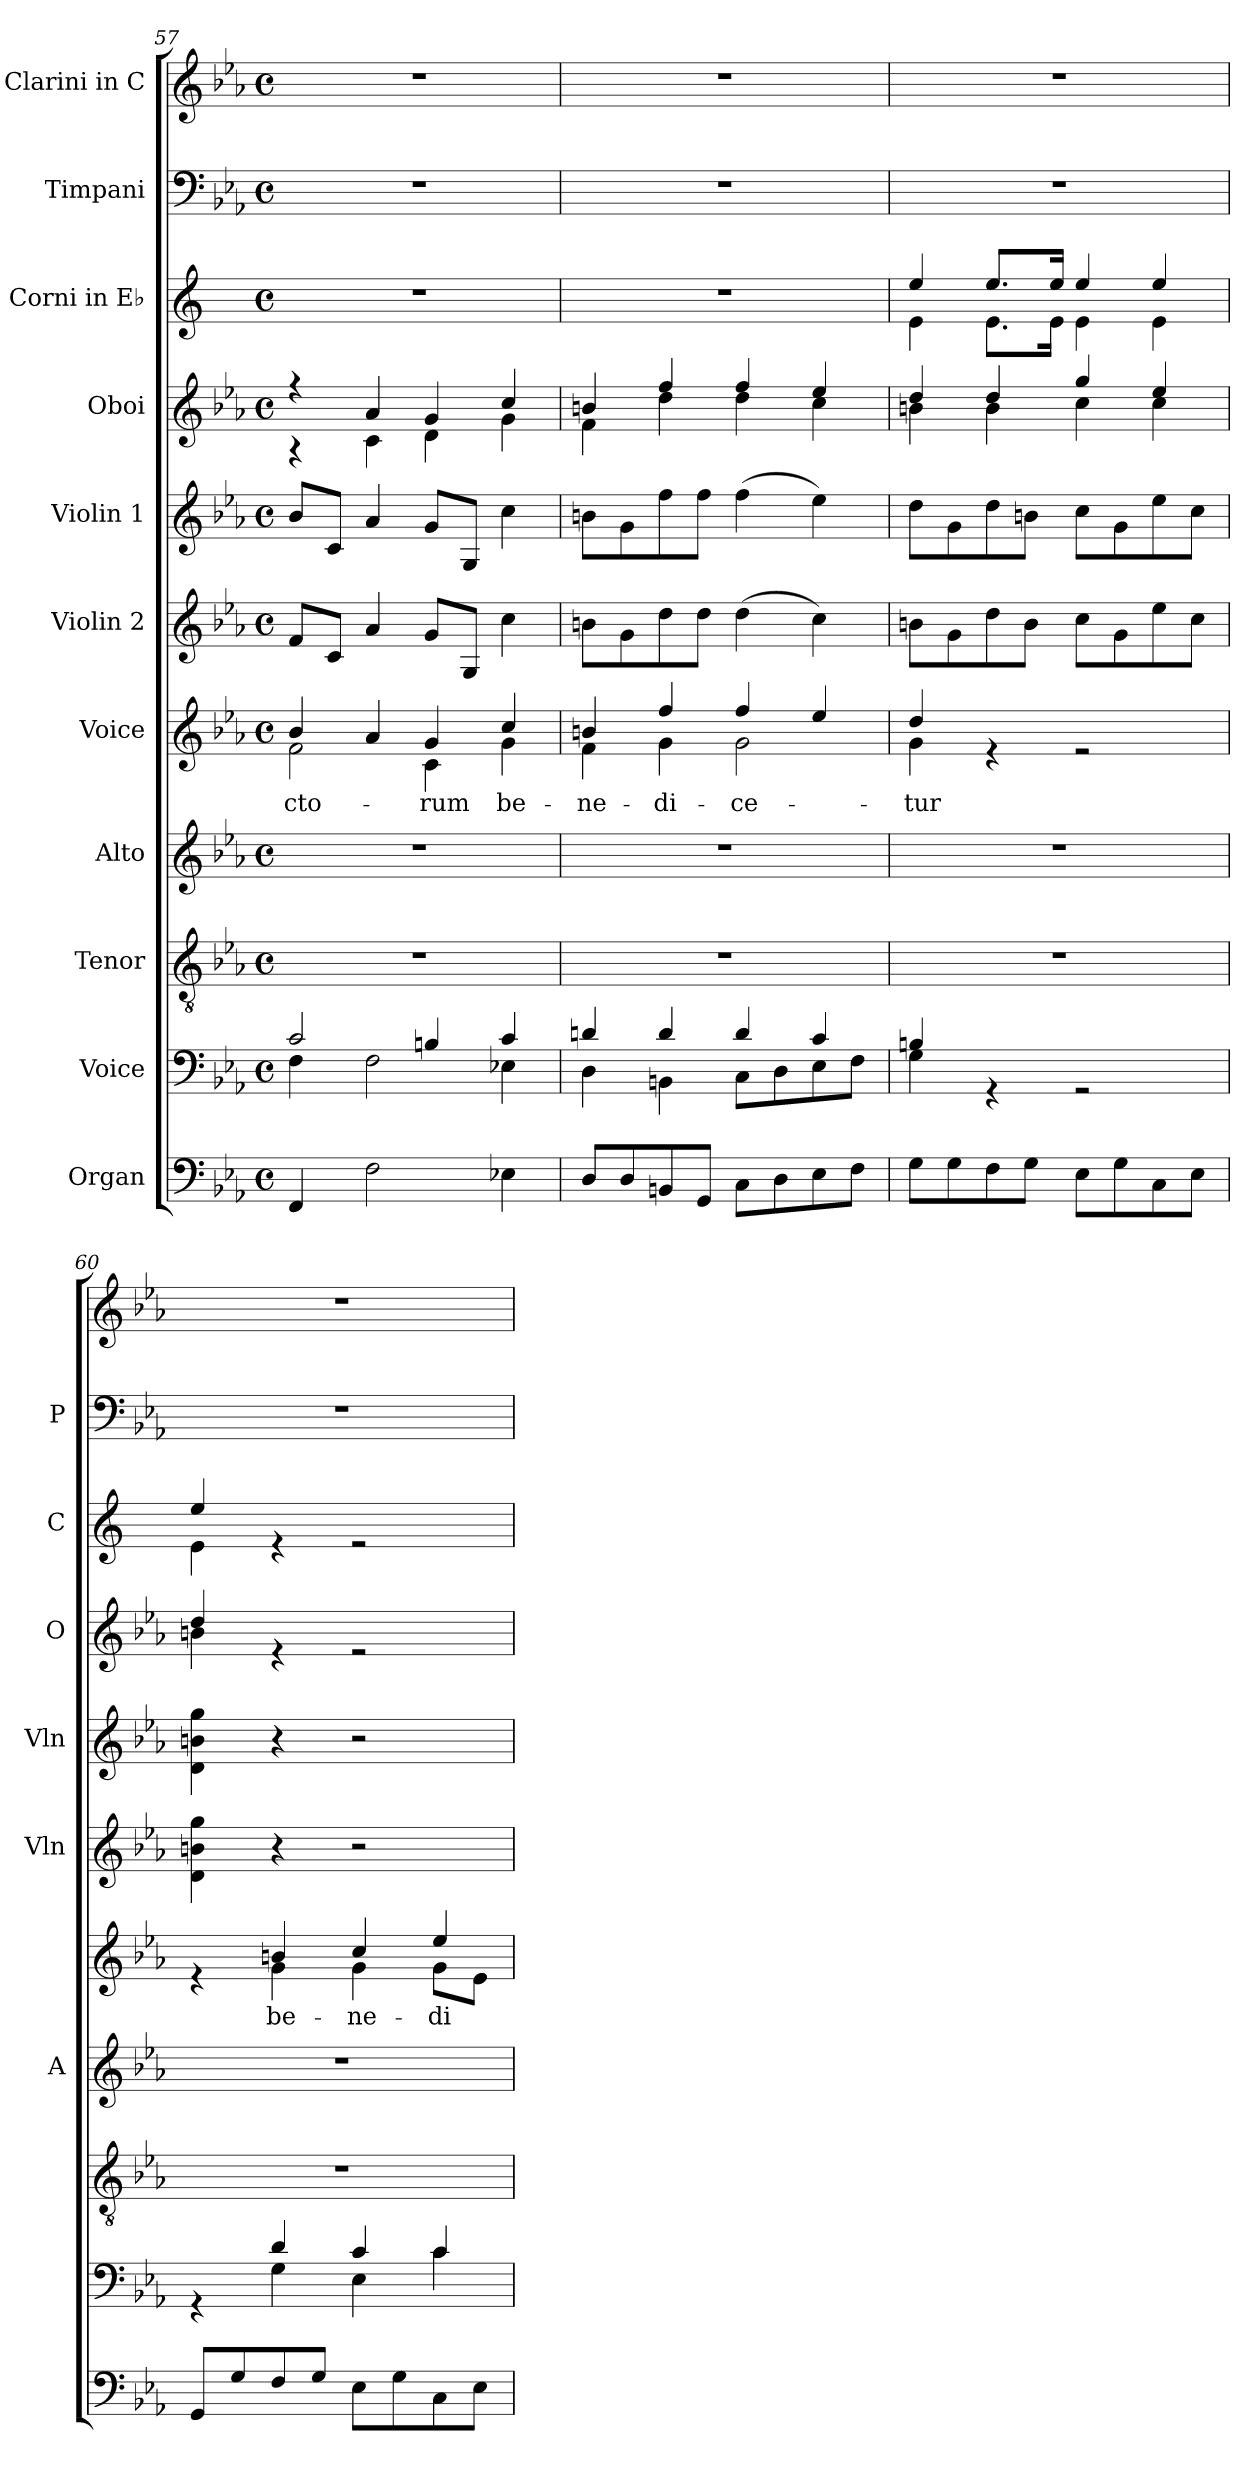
**kern	**kern	**kern	**kern	**kern	**text	**kern	**kern	**kern	**kern	**kern	**kern
*part11	*part10	*part9	*part8	*part7	*part7	*part6	*part5	*part4	*part3	*part2	*part1
*staff11	*staff10	*staff9	*staff8	*staff7	*staff7	*staff6	*staff5	*staff4	*staff3	*staff2	*staff1
*I"Organ	*I"Voice	*I"Tenor	*I"Alto	*I"Voice	*	*I"Violin 2	*I"Violin 1	*I"Oboi	*I"Corni in E♭	*I"Timpani	*I"Clarini in C
*	*	*	*I'A	*	*	*I'Vln	*I'Vln	*I'O	*I'C	*I'P	*
*clefF4	*clefF4	*clefGv2	*clefG2	*clefG2	*	*clefG2	*clefG2	*clefG2	*clefG2	*clefF4	*clefG2
*	*	*	*	*	*	*	*	*	*ITrd5c9	*	*
*k[b-e-a-]	*k[b-e-a-]	*k[b-e-a-]	*k[b-e-a-]	*k[b-e-a-]	*	*k[b-e-a-]	*k[b-e-a-]	*k[b-e-a-]	*k[b-e-a-]	*k[b-e-a-]	*k[b-e-a-]
*M4/4	*M4/4	*M4/4	*M4/4	*M4/4	*	*M4/4	*M4/4	*M4/4	*M4/4	*M4/4	*M4/4
*met(c)	*met(c)	*met(c)	*met(c)	*met(c)	*	*met(c)	*met(c)	*met(c)	*met(c)	*met(c)	*met(c)
=57	=57	=57	=57	=57	=57	=57	=57	=57	=57	=57	=57
*	*^	*	*	*	*	*	*	*	*	*	*
!	!	!	!	!	!	!LO:LY:b	!	!	!	!	!	!
*	*	*	*	*	*^	*	*	*	*^	*	*	*
4FF/	2c/	4F\	1r	1r	4b-/	2f\	-cto-	8f/L	8b-/L	4r	4r	1r	1r	1r
.	.	.	.	.	.	.	.	8c/J	8c/J	.	.	.	.	.
2F\	.	2F\	.	.	4a-/	.	.	4a-/	4a-/	4a-/	4c\	.	.	.
!	!	!	!	!	!	!	!LO:LY:b	!	!	!	!	!	!	!
.	4Bn/	.	.	.	4g/	4c\	-rum	8g/L	8g/L	4g/	4d\	.	.	.
.	.	.	.	.	.	.	.	8G/J	8G/J	.	.	.	.	.
!	!	!	!	!	!	!	!LO:LY:b	!	!	!	!	!	!	!
4E-X\	4c/	4E-X\	.	.	4cc/	4g\	be-	4cc\	4cc\	4cc/	4g\	.	.	.
=58	=58	=58	=58	=58	=58	=58	=58	=58	=58	=58	=58	=58	=58	=58
!	!	!	!	!	!	!	!LO:LY:b	!	!	!	!	!	!	!
8D/L	4dn/	4D\	1r	1r	4bn/	4f\	-ne-	8bn\L	8bn\L	4bn/	4f\	1r	1r	1r
8D/	.	.	.	.	.	.	.	8g\	8g\	.	.	.	.	.
!	!	!	!	!	!	!	!LO:LY:b	!	!	!	!	!	!	!
8BBn/	4d/	4BBn\	.	.	4ff/	4g\	-di-	8dd\	8ff\	4ff/	4dd\	.	.	.
8GG/J	.	.	.	.	.	.	.	8dd\J	8ff\J	.	.	.	.	.
!	!	!	!	!	!	!	!LO:LY:b	!	!	!	!	!	!	!
8C\L	4d/	8C\L	.	.	4ff/	2g\	-ce-	(4dd\	(4ff\	4ff/	4dd\	.	.	.
8D\	.	8D\	.	.	.	.	.	.	.	.	.	.	.	.
8E-\	4c/	8E-\	.	.	4ee-/	.	.	4cc\)	4ee-\)	4ee-/	4cc\	.	.	.
8F\J	.	8F\J	.	.	.	.	.	.	.	.	.	.	.	.
=59	=59	=59	=59	=59	=59	=59	=59	=59	=59	=59	=59	=59	=59	=59
!	!	!	!	!	!	!	!LO:LY:b	!	!	!	!	!	!	!
*	*	*	*	*	*	*	*	*	*	*	*	*^	*	*
8G\L	4Bn/	4G\	1r	1r	4dd/	4g\	-tur	8bn\L	8dd\L	4dd/	4bn\	4g/	4G\	1r	1r
8G\	.	.	.	.	.	.	.	8g\	8g\	.	.	.	.	.	.
8F\	4rGG	2.ryy	.	.	4re	2.ryy	.	8dd\	8dd\	4dd/	4b\	8.g/L	8.G\L	.	.
8G\J	.	.	.	.	.	.	.	8b\J	8bn\J	.	.	.	.	.	.
.	.	.	.	.	.	.	.	.	.	.	.	16g/Jk	16G\Jk	.	.
8E-\L	2rGG	.	.	.	2re	.	.	8cc\L	8cc\L	4gg/	4cc\	4g/	4G\	.	.
8G\	.	.	.	.	.	.	.	8g\	8g\	.	.	.	.	.	.
8C\	.	.	.	.	.	.	.	8ee-\	8ee-\	4ee-/	4cc\	4g/	4G\	.	.
8E-\J	.	.	.	.	.	.	.	8cc\J	8cc\J	.	.	.	.	.	.
!!LO:LB:g=z
=60	=60	=60	=60	=60	=60	=60	=60	=60	=60	=60	=60	=60	=60	=60	=60
8GG/L	4rGG	4ryy	1r	1r	4re	4ryy	.	4d\ 4bn\ 4gg\	4d\ 4bn\ 4gg\	4dd/	4bn\	4g/	4G\	1r	1r
8G/	.	.	.	.	.	.	.	.	.	.	.	.	.	.	.
!	!	!	!	!	!	!	!LO:LY:b	!	!	!	!	!	!	!	!
8F/	4d/	4G\	.	.	4bn/	4g\	be-	4r	4r	4re	2.ryy	4re	2.ryy	.	.
8G/J	.	.	.	.	.	.	.	.	.	.	.	.	.	.	.
!	!	!	!	!	!	!	!LO:LY:b	!	!	!	!	!	!	!	!
8E-\L	4c/	4E-\	.	.	4cc/	4g\	-ne-	2r	2r	2re	.	2re	.	.	.
8G\	.	.	.	.	.	.	.	.	.	.	.	.	.	.	.
!	!	!	!	!	!	!	!LO:LY:b	!	!	!	!	!	!	!	!
8C\	4c/	4c\	.	.	4ee-/	8g\L	-di-	.	.	.	.	.	.	.	.
8E-\J	.	.	.	.	.	8e-\J	.	.	.	.	.	.	.	.	.
*	*	*	*	*	*	*	*	*	*	*v	*v	*	*	*	*
*	*v	*v	*	*	*v	*v	*	*	*	*	*v	*v	*	*
=	=	=	=	=	=	=	=	=	=	=	=
*-	*-	*-	*-	*-	*-	*-	*-	*-	*-	*-	*-
